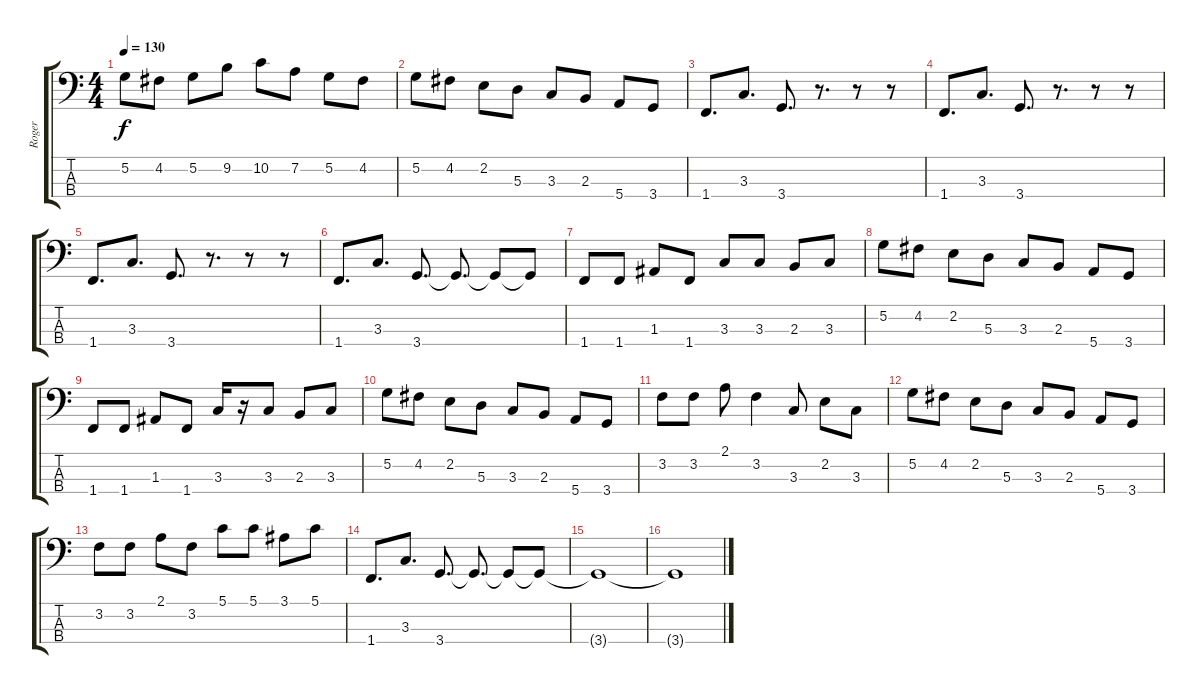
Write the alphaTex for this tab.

\track ("Roger" "Roger") {instrument electricbasspick}
\staff {score tabs}
\tuning (G2 D2 A1 E1) {hide}
\ts (4 4)
\tempo 130
\clef f4
\ks c
5.2.8{dy f} 4.2.8 5.2.8 9.2.8 10.2.8 7.2.8 5.2.8 4.2.8 |
5.2.8 4.2.8 2.2.8 5.3.8 3.3.8 2.3.8 5.4.8 3.4.8 |
1.4.8{d} 3.3.8{d} 3.4.8{d} r.8{d} r.8 r.8 |
1.4.8{d} 3.3.8{d} 3.4.8{d} r.8{d} r.8 r.8 |
1.4.8{d} 3.3.8{d} 3.4.8{d} r.8{d} r.8 r.8 |
1.4.8{d} 3.3.8{d} 3.4.8{d} 3.4{t}.8{d} 3.4{t}.8 3.4{t}.8 |
1.4.8 1.4.8 1.3.8 1.4.8 3.3.8 3.3.8 2.3.8 3.3.8 |
5.2.8 4.2.8 2.2.8 5.3.8 3.3.8 2.3.8 5.4.8 3.4.8 |
1.4.8 1.4.8 1.3.8 1.4.8 3.3.16 r.16 3.3.8 2.3.8 3.3.8 |
5.2.8 4.2.8 2.2.8 5.3.8 3.3.8 2.3.8 5.4.8 3.4.8 |
3.2.8 3.2.8 2.1.8 3.2.4 3.3.8 2.2.8 3.3.8 |
5.2.8 4.2.8 2.2.8 5.3.8 3.3.8 2.3.8 5.4.8 3.4.8 |
3.2.8 3.2.8 2.1.8 3.2.8 5.1.8 5.1.8 3.1.8 5.1.8 |
1.4.8{d} 3.3.8{d} 3.4.8{d} 3.4{t}.8{d} 3.4{t}.8 3.4{t}.8 |
3.4{t}.1 |
3.4{t}.1
